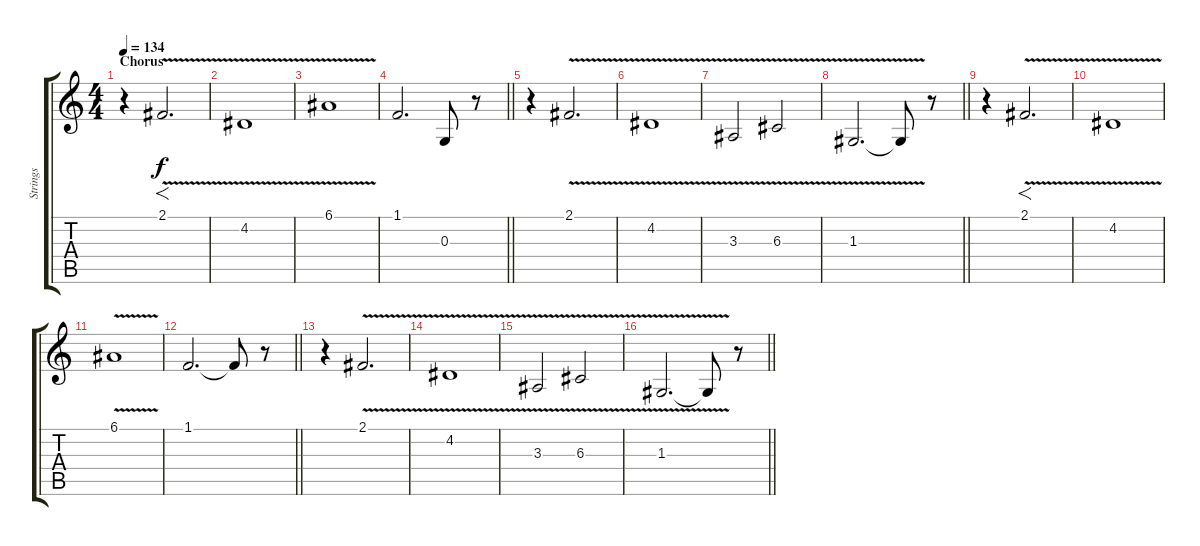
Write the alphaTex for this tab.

\track ("Strings" "Strings") {instrument stringensemble2}
\staff {score tabs}
\tuning (E4 B3 G3 D3 A2 E2) {hide}
\ts (4 4)
\section ("" "Chorus")
\tempo 134
\clef g2
\ks c
r.4{dy f volume 12} 2.1{v}.2{f d} |
4.2{v}.1 |
6.1{v}.1 |
\barLineRight lightlight
1.1.2{d volume 3} 0.3.8 r.8 |
r.4{volume 12} 2.1{v}.2{d} |
4.2{v}.1 |
3.3{v}.2 6.3{v}.2 |
\barLineRight lightlight
1.3{v}.2{d volume 3} 1.3{t}.8 r.8 |
r.4{volume 12} 2.1{v}.2{f d} |
4.2{v}.1 |
6.1{v}.1 |
\barLineRight lightlight
1.1.2{d volume 3} 1.1{t}.8 r.8 |
r.4{volume 12} 2.1{v}.2{d} |
4.2{v}.1 |
3.3{v}.2 6.3{v}.2 |
\barLineRight lightlight
1.3{v}.2{d volume 3} 1.3{t}.8 r.8
